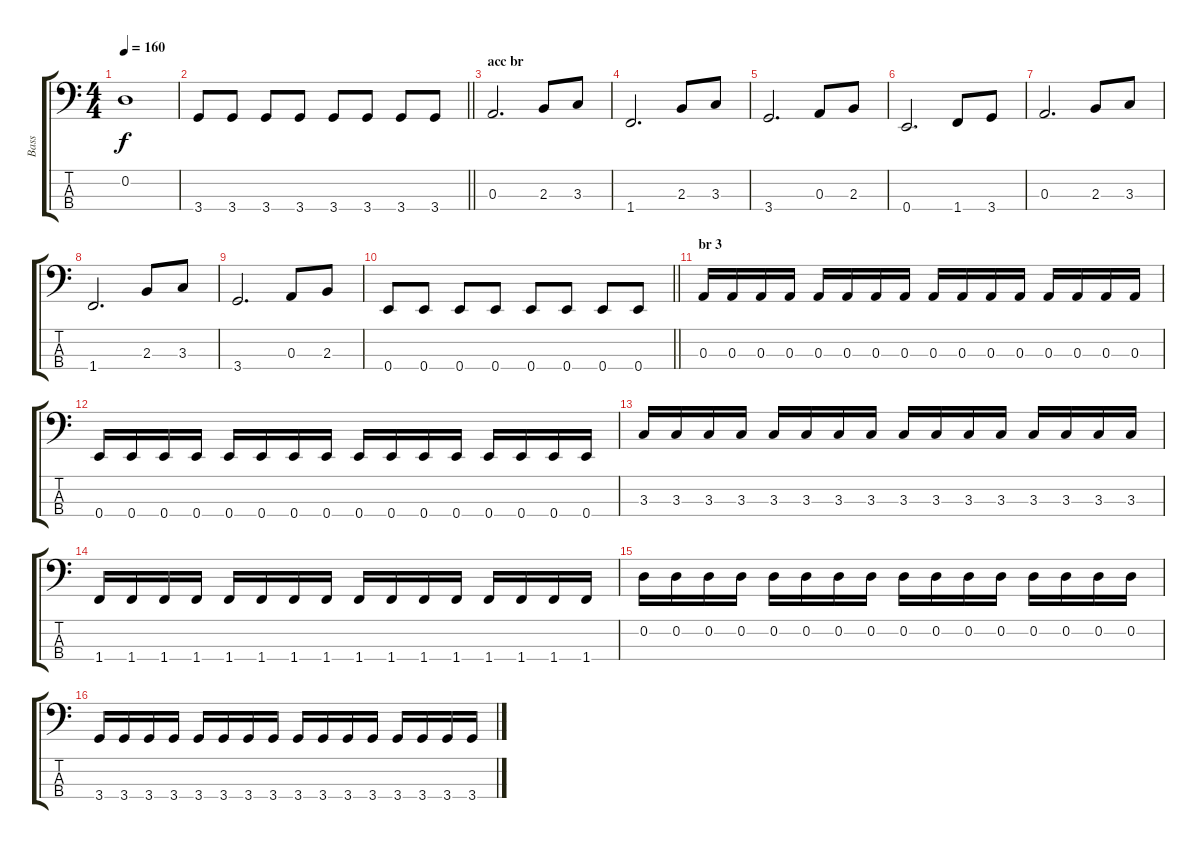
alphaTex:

\track ("Bass" "Bass") {instrument electricbasspick}
\staff {score tabs}
\tuning (G2 D2 A1 E1) {hide}
\ts (4 4)
\tempo 160
\clef f4
\ks c
0.2.1{dy f} |
\barLineRight lightlight
3.4.8 3.4.8 3.4.8 3.4.8 3.4.8 3.4.8 3.4.8 3.4.8 |
\section ("" "acc br")
0.3.2{d} 2.3.8 3.3.8 |
1.4.2{d} 2.3.8 3.3.8 |
3.4.2{d} 0.3.8 2.3.8 |
0.4.2{d} 1.4.8 3.4.8 |
0.3.2{d} 2.3.8 3.3.8 |
1.4.2{d} 2.3.8 3.3.8 |
3.4.2{d} 0.3.8 2.3.8 |
\barLineRight lightlight
0.4.8 0.4.8 0.4.8 0.4.8 0.4.8 0.4.8 0.4.8 0.4.8 |
\section ("" "br 3")
0.3.16 0.3.16 0.3.16 0.3.16 0.3.16 0.3.16 0.3.16 0.3.16 0.3.16 0.3.16 0.3.16 0.3.16 0.3.16 0.3.16 0.3.16 0.3.16 |
0.4.16 0.4.16 0.4.16 0.4.16 0.4.16 0.4.16 0.4.16 0.4.16 0.4.16 0.4.16 0.4.16 0.4.16 0.4.16 0.4.16 0.4.16 0.4.16 |
3.3.16 3.3.16 3.3.16 3.3.16 3.3.16 3.3.16 3.3.16 3.3.16 3.3.16 3.3.16 3.3.16 3.3.16 3.3.16 3.3.16 3.3.16 3.3.16 |
1.4.16 1.4.16 1.4.16 1.4.16 1.4.16 1.4.16 1.4.16 1.4.16 1.4.16 1.4.16 1.4.16 1.4.16 1.4.16 1.4.16 1.4.16 1.4.16 |
0.2.16 0.2.16 0.2.16 0.2.16 0.2.16 0.2.16 0.2.16 0.2.16 0.2.16 0.2.16 0.2.16 0.2.16 0.2.16 0.2.16 0.2.16 0.2.16 |
3.4.16 3.4.16 3.4.16 3.4.16 3.4.16 3.4.16 3.4.16 3.4.16 3.4.16 3.4.16 3.4.16 3.4.16 3.4.16 3.4.16 3.4.16 3.4.16
